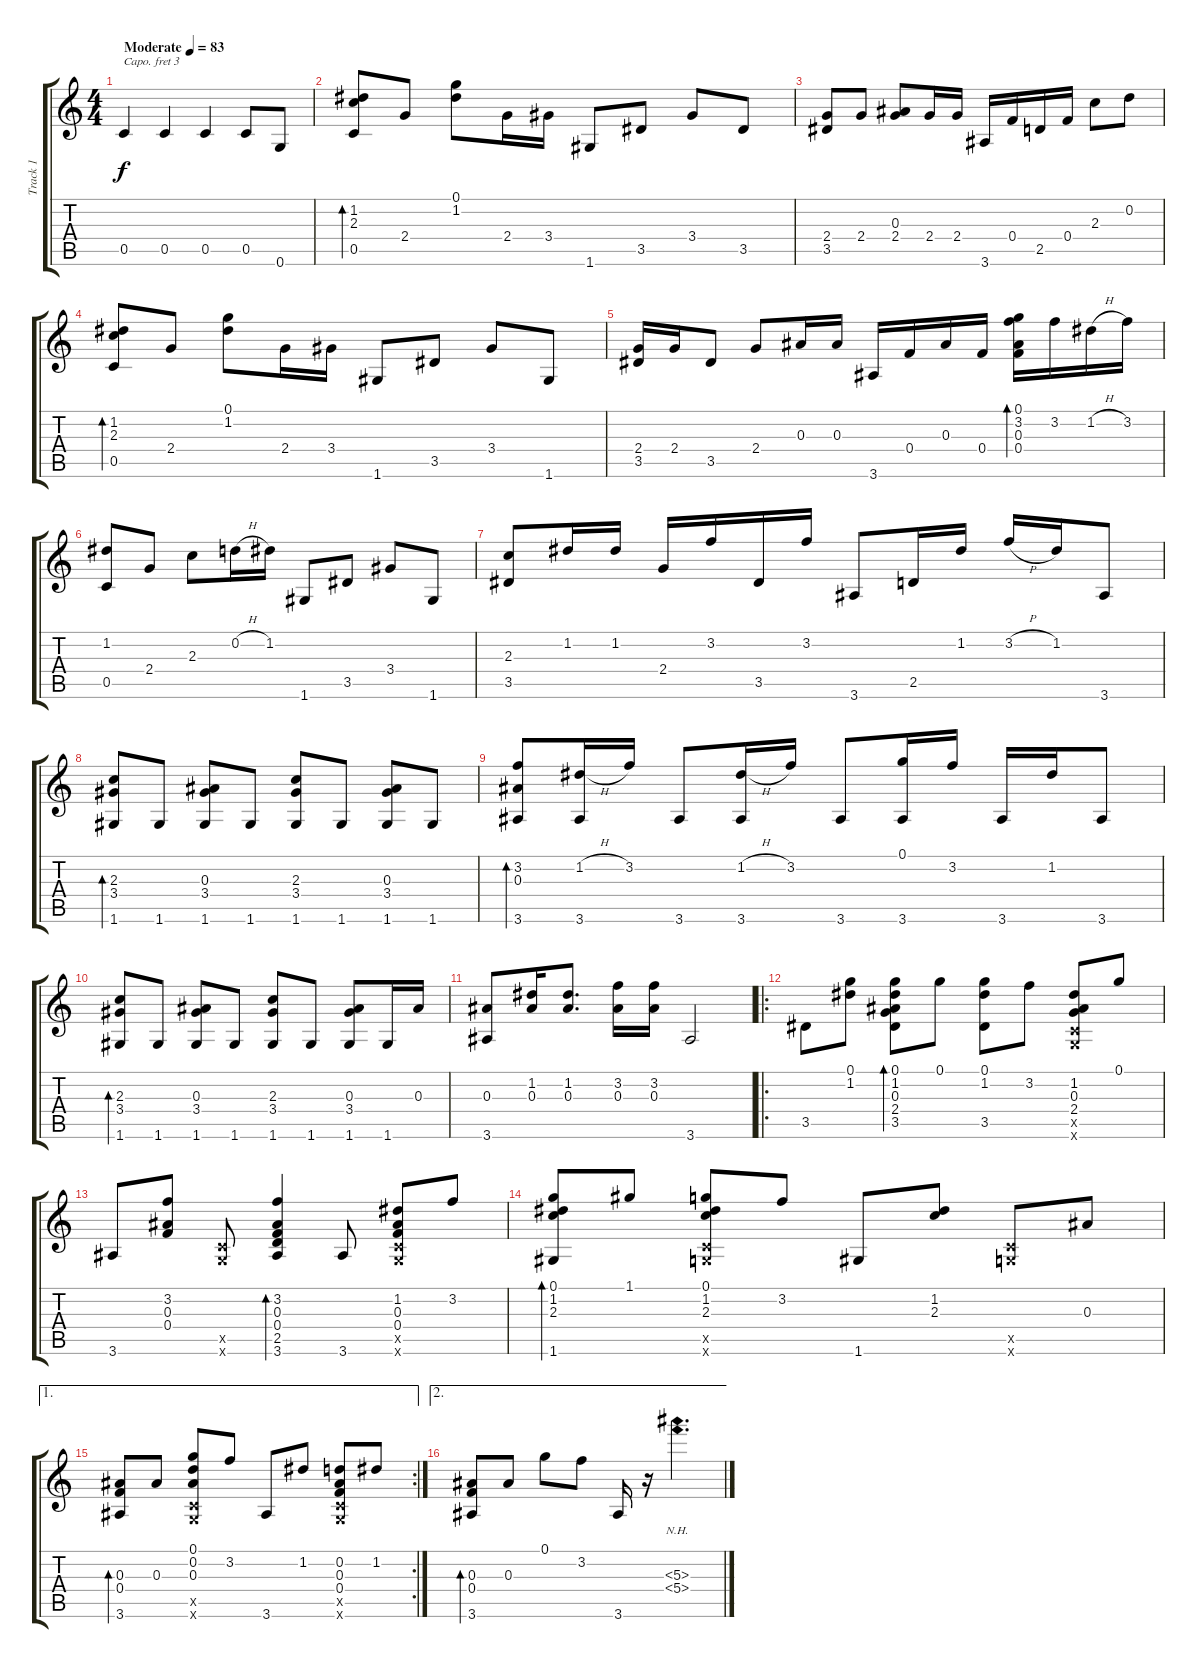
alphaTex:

\track ("Track 1" "Track 1") {instrument acousticguitarsteel}
\staff {score tabs}
\capo 3
\tuning (E4 B3 G3 D3 A2 E2) {hide}
\ts (4 4)
\tempo (83 "Moderate")
\clef g2
\ks c
0.5.4{dy f instrument acousticguitarsteel} 0.5.4 0.5.4 0.5.8 0.6.8 |
(1.2 2.3 0.5).8{bd 60} 2.4.8 (0.1 1.2).8 2.4.16 3.4.16 1.6.8 3.5.8 3.4.8 3.5.8 |
(2.4 3.5).8 2.4.8 (0.3 2.4).8 2.4.16 2.4.16 3.6.16 0.4.16 2.5.16 0.4.16 2.3.8 0.2.8 |
(1.2 2.3 0.5).8{bd 60} 2.4.8 (0.1 1.2).8 2.4.16 3.4.16 1.6.8 3.5.8 3.4.8 1.6.8 |
(2.4 3.5).16 2.4.16 3.5.8 2.4.8 0.3.16 0.3.16 3.6.16 0.4.16 0.3.16 0.4.16 (0.1 3.2 0.3 0.4).16{bd 120} 3.2.16 1.2{h}.16 3.2.16 |
(1.2 0.5).8 2.4.8 2.3.8 0.2{h}.16 1.2.16 1.6.8 3.5.8 3.4.8 1.6.8 |
(2.3 3.5).8 1.2.16 1.2.16 2.4.16 3.2.16 3.5.16 3.2.16 3.6.8 2.5.16 1.2.16 3.2{h}.16 1.2.16 3.6.8 |
(2.3 3.4 1.6).8{bd 120} 1.6.8 (0.3 3.4 1.6).8 1.6.8 (2.3 3.4 1.6).8 1.6.8 (0.3 3.4 1.6).8 1.6.8 |
(3.2 0.3 3.6).8{bd 120} (1.2{h} 3.6).16 3.2.16 3.6.8 (1.2{h} 3.6).16 3.2.16 3.6.8 (0.1 3.6).16 3.2.16 3.6.16 1.2.16 3.6.8 |
(2.3 3.4 1.6).8{bd 120} 1.6.8 (0.3 3.4 1.6).8 1.6.8 (2.3 3.4 1.6).8 1.6.8 (0.3 3.4 1.6).8 1.6.16 0.3.16 |
(0.3 3.6).8 (1.2 0.3).16 (1.2 0.3).8{d} (3.2 0.3).16 (3.2 0.3).16 3.6.2 |
\ro
3.5.8 (0.1 1.2).8 (0.1 1.2 0.3 2.4 3.5).8{bd 60} 0.1.8 (0.1 1.2 3.5).8 3.2.8 (1.2 0.3 2.4 0.5{x} 0.6{x}).8 0.1.8 |
3.6.8 (3.2 0.3 0.4).8 (0.5{x} 0.6{x}).8 (3.2 0.3 0.4 2.5 3.6).4{bd 60} 3.6.8 (1.2 0.3 0.4 0.5{x} 0.6{x}).8 3.2.8 |
(0.1 1.2 2.3 1.6).8{bd 60} 1.1.8 (0.1 1.2 2.3 0.5{x} 0.6{x}).8 3.2.8 1.6.8 (1.2 2.3).8 (0.5{x} 0.6{x}).8 0.3.8 |
\ae 1
\rc 2
(0.3 0.4 3.6).8{bd 60} 0.3.8 (0.1 0.2 0.3 0.5{x} 0.6{x}).8 3.2.8 3.6.8 1.2.8 (0.2 0.3 0.4 0.5{x} 0.6{x}).8 1.2.8 |
\ae 2
(0.3 0.4 3.6).8{bd 60} 0.3.8 0.1.8 3.2.8 3.6.16 r.16 (5.3{nh} 5.4{nh}).4{d}
